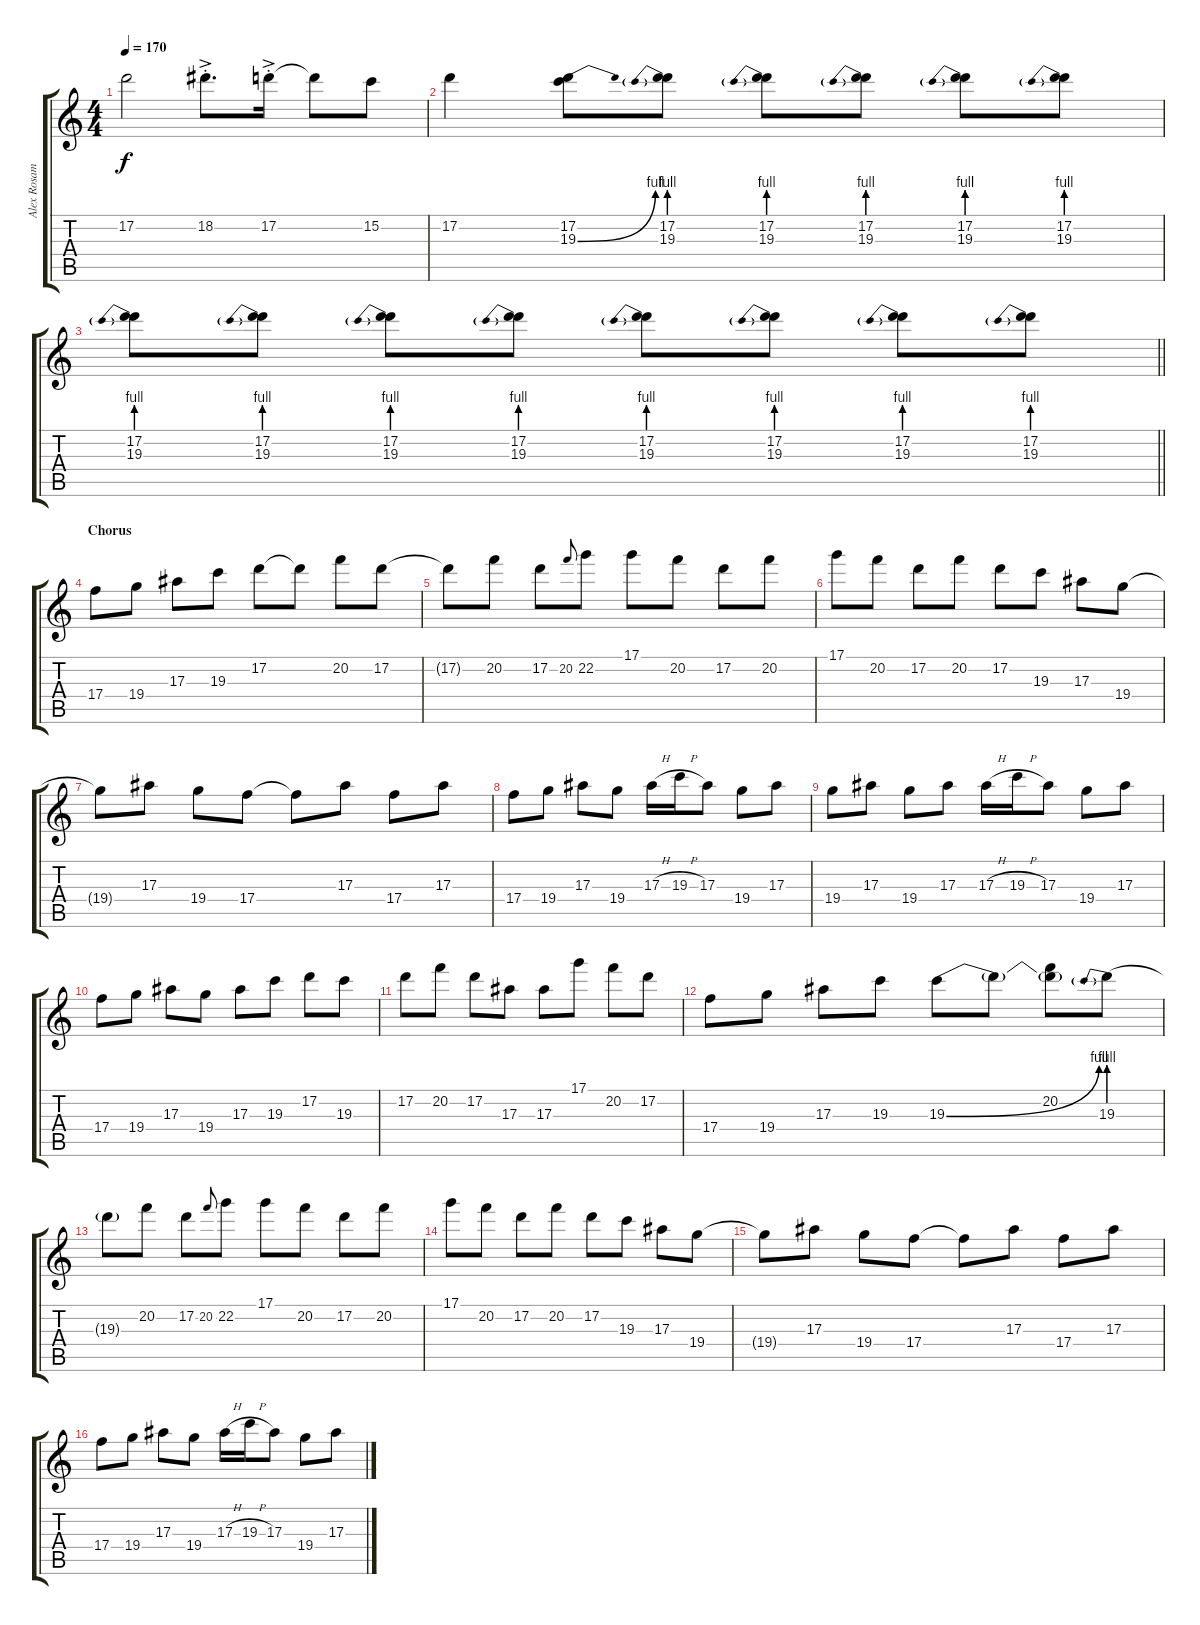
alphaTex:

\track ("Alex Rosamilia" "Alex Rosam") {instrument overdrivenguitar}
\staff {score tabs}
\tuning (D4 A3 F3 C3 G2 D2) {hide}
\ts (4 4)
\tempo 170
\clef g2
\ks c
17.2{t}.2{dy f} 18.2{ac st}.8{d} 17.2{ac st}.16 17.2{t}.8 15.2.8 |
17.2.4 (17.2 19.3{be (bend 0 0 60 4)}).8 (17.2 19.3{be (prebend 0 4 60 4)}).8 (17.2 19.3{be (prebend 0 4 60 4)}).8 (17.2 19.3{be (prebend 0 4 60 4)}).8 (17.2 19.3{be (prebend 0 4 60 4)}).8 (17.2 19.3{be (prebend 0 4 60 4)}).8 |
\barLineRight lightlight
(17.2 19.3{be (prebend 0 4 60 4)}).8 (17.2 19.3{be (prebend 0 4 60 4)}).8 (17.2 19.3{be (prebend 0 4 60 4)}).8 (17.2 19.3{be (prebend 0 4 60 4)}).8 (17.2 19.3{be (prebend 0 4 60 4)}).8 (17.2 19.3{be (prebend 0 4 60 4)}).8 (17.2 19.3{be (prebend 0 4 60 4)}).8 (17.2 19.3{be (prebend 0 4 60 4)}).8 |
\section ("" "Chorus")
17.4.8 19.4.8 17.3.8 19.3.8 17.2.8 17.2{t}.8 20.2.8 17.2.8 |
17.2{t}.8 20.2.8 17.2.8 20.2.8{gr onbeat} 22.2.8 17.1.8 20.2.8 17.2.8 20.2.8 |
17.1.8 20.2.8 17.2.8 20.2.8 17.2.8 19.3.8 17.3.8 19.4.8 |
19.4{t}.8 17.3.8 19.4.8 17.4.8 17.4{t}.8 17.3.8 17.4.8 17.3.8 |
17.4.8 19.4.8 17.3.8 19.4.8 17.3{h}.16 19.3{h}.16 17.3.8 19.4.8 17.3.8 |
19.4.8 17.3.8 19.4.8 17.3.8 17.3{h}.16 19.3{h}.16 17.3.8 19.4.8 17.3.8 |
17.4.8 19.4.8 17.3.8 19.4.8 17.3.8 19.3.8 17.2.8 19.3.8 |
17.2.8 20.2.8 17.2.8 17.3.8 17.3.8 17.1.8 20.2.8 17.2.8 |
17.4.8 19.4.8 17.3.8 19.3.8 19.3{be (bend 0 0 60 4)}.8 19.3{t}.8 (20.2 19.3{t}).8 19.3{be (prebend 0 4 60 4)}.8 |
19.3{t}.8 20.2.8 17.2.8 20.2.8{gr onbeat} 22.2.8 17.1.8 20.2.8 17.2.8 20.2.8 |
17.1.8 20.2.8 17.2.8 20.2.8 17.2.8 19.3.8 17.3.8 19.4.8 |
19.4{t}.8 17.3.8 19.4.8 17.4.8 17.4{t}.8 17.3.8 17.4.8 17.3.8 |
17.4.8 19.4.8 17.3.8 19.4.8 17.3{h}.16 19.3{h}.16 17.3.8 19.4.8 17.3.8
